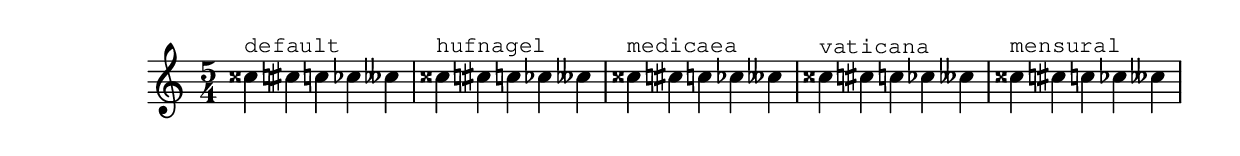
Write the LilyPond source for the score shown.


\header {
texidoc = "@cindex Ancient Accidentals
Accidentals are available in different ancient styles, which all
are collected here.
"
}

\version "2.6.0"

\relative c'' {
      \time 5/4
      \override Staff.Accidental  #'style = #'default
      cisis^\markup { \typewriter default } cis c ces ceses 
      \override Staff.Accidental  #'style = #'hufnagel
      cisis^\markup { \typewriter hufnagel } cis c ces ceses 
      \override Staff.Accidental  #'style = #'medicaea
      cisis^\markup { \typewriter medicaea } cis c ces ceses 
      \override Staff.Accidental  #'style = #'vaticana
      cisis^\markup { \typewriter vaticana } cis c ces ceses 
      \override Staff.Accidental  #'style = #'mensural
      cisis^\markup { \typewriter mensural } cis c ces ceses 
}
